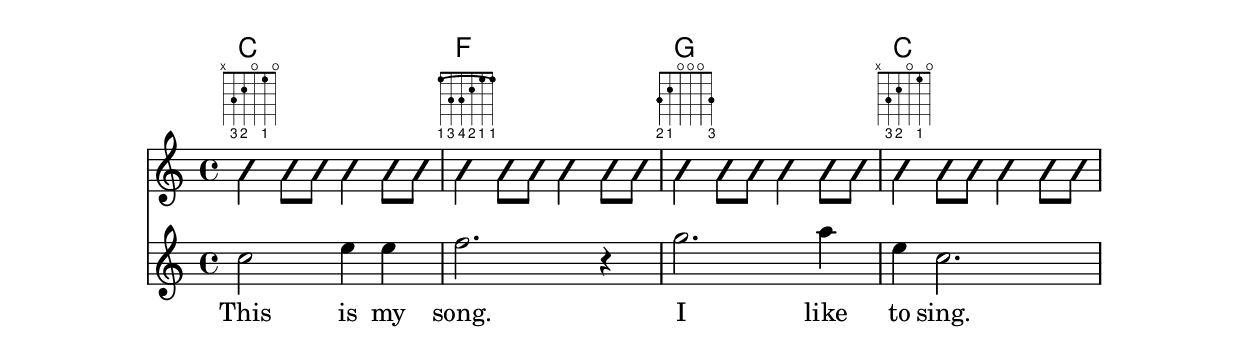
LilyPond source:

%% Do not edit this file; it is auto-generated from input/new
%% This file is in the public domain.
\version "2.13.0"

\header {
  texidoces = "
Para la música de guitarra, es posible mostrar los ritmos de rasgueo,
además de las notas de la melodía, acordes y diagramas de posiciones.

"
  doctitlees = "Ritmos rasgueados de guitarra"

%% Translation of GIT committish :<6ce7f350682dfa99af97929be1dec6b9f1cbc01a>
  texidocde = "
In Guitarrennotation kann neben Melodie, Akkordbezeichnungen und
Bunddiagrammen auch der Schlagrhythmus angegeben werden.

"
  doctitlede = "Schlagrhythmus für Guitarren"

  lsrtags = "rhythms,fretted-strings"
  texidoc = "
For guitar music, it is possible to show strum rhythms, along
with melody notes, chord names, and fret diagrams.
"
  doctitle = "Guitar strum rhythms"
} % begin verbatim


\include "predefined-guitar-fretboards.ly"
<<
  \new ChordNames {
    \chordmode {
      c1 f g c
    }
  }
  \new FretBoards {
    \chordmode {
      c1 f g c
    }
  }
  \new Voice \with {
    \consists "Pitch_squash_engraver"
  } {
    \relative c'' {
      \improvisationOn
      c4 c8 c c4 c8 c
      f4 f8 f f4 f8 f
      g4 g8 g g4 g8 g
      c4 c8 c c4 c8 c
    }
  }
  \new Voice = "melody" {
    \relative c'' {
      c2 e4 e4
      f2. r4
      g2. a4
      e4 c2.
    }
  }
  \new Lyrics {
    \lyricsto "melody" {
      This is my song.
      I like to sing.
    }
  }
>>
